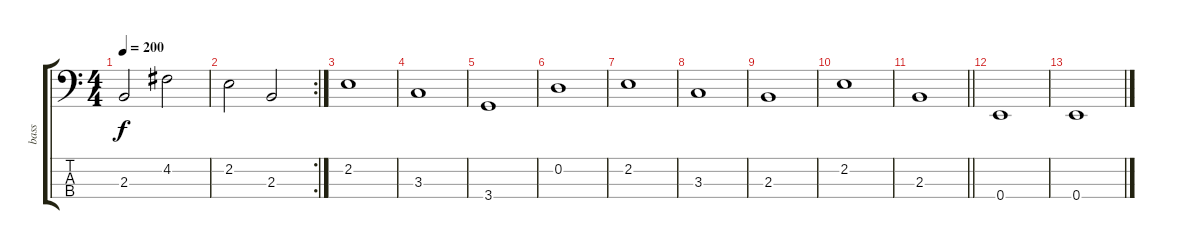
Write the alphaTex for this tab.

\track ("bass" "bass") {instrument acousticbass}
\staff {score tabs}
\tuning (G2 D2 A1 E1) {hide}
\ts (4 4)
\tempo 200
\clef f4
\ks c
2.3.2{dy f} 4.2.2 |
\rc 2
2.2.2 2.3.2 |
2.2.1 |
3.3.1 |
3.4.1 |
0.2.1 |
2.2.1 |
3.3.1 |
2.3.1 |
2.2.1 |
\barLineRight lightlight
2.3.1 |
0.4.1 |
0.4.1
